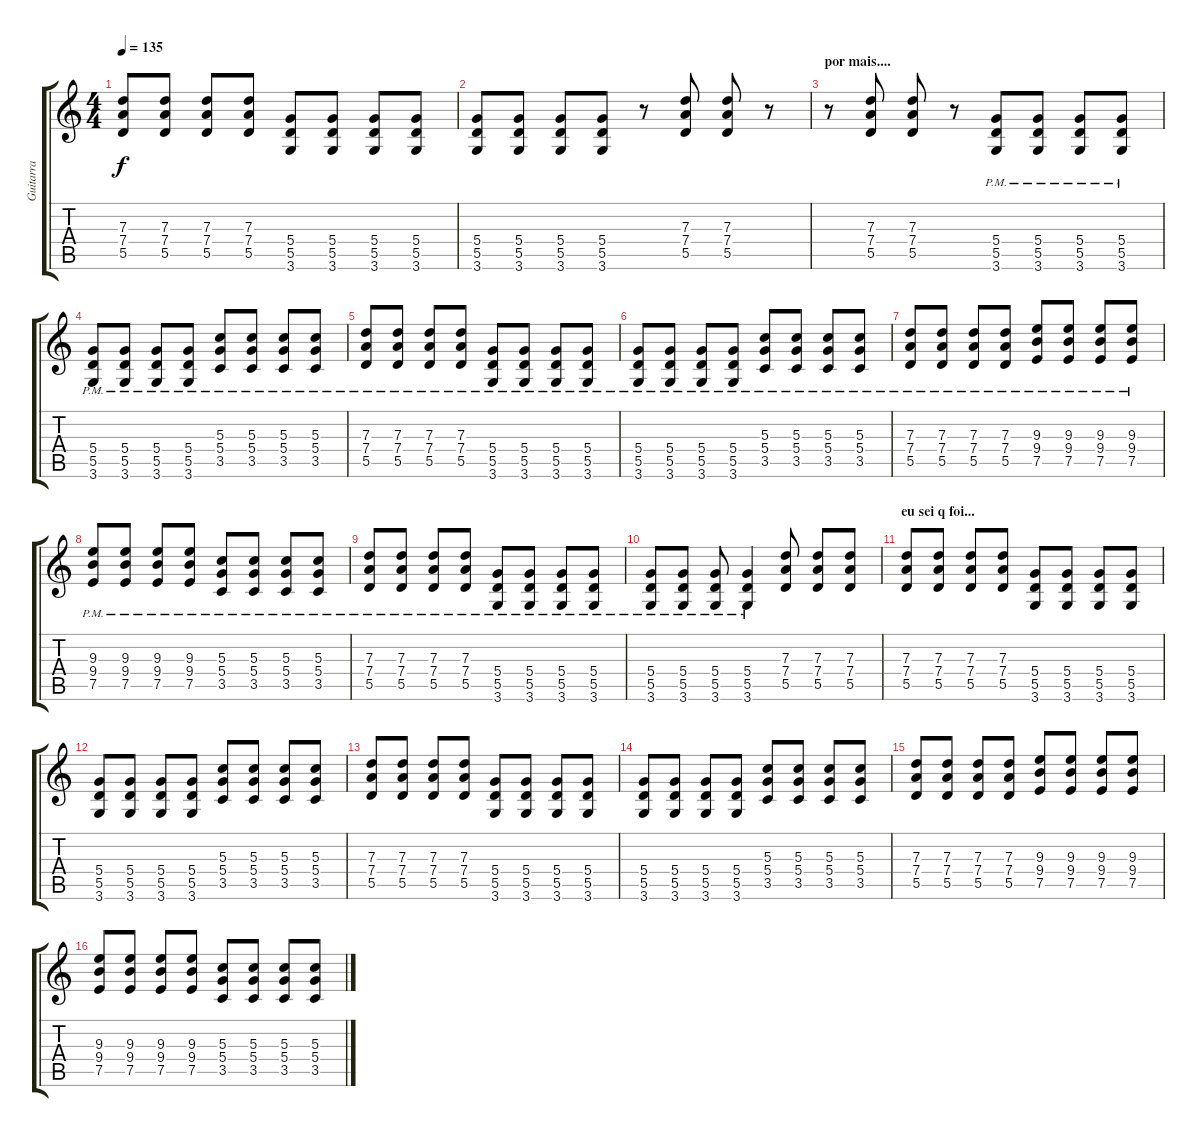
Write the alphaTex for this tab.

\track ("Guitarra" "Guitarra") {instrument distortionguitar}
\staff {score tabs}
\tuning (E4 B3 G3 D3 A2 E2) {hide}
\ts (4 4)
\tempo 135
\clef g2
\ks c
(7.3 7.4 5.5).8{dy f} (7.3 7.4 5.5).8 (7.3 7.4 5.5).8 (7.3 7.4 5.5).8 (5.4 5.5 3.6).8 (5.4 5.5 3.6).8 (5.4 5.5 3.6).8 (5.4 5.5 3.6).8 |
(5.4 5.5 3.6).8 (5.4 5.5 3.6).8 (5.4 5.5 3.6).8 (5.4 5.5 3.6).8 r.8 (7.3 7.4 5.5).8 (7.3 7.4 5.5).8 r.8 |
\section ("" "por mais....")
r.8 (7.3 7.4 5.5).8 (7.3 7.4 5.5).8 r.8 (5.4{pm} 5.5{pm} 3.6{pm}).8 (5.4{pm} 5.5{pm} 3.6{pm}).8 (5.4{pm} 5.5{pm} 3.6{pm}).8 (5.4{pm} 5.5{pm} 3.6{pm}).8 |
(5.4{pm} 5.5{pm} 3.6{pm}).8 (5.4{pm} 5.5{pm} 3.6{pm}).8 (5.4{pm} 5.5{pm} 3.6{pm}).8 (5.4{pm} 5.5{pm} 3.6{pm}).8 (5.3{pm} 5.4{pm} 3.5{pm}).8 (5.3{pm} 5.4{pm} 3.5{pm}).8 (5.3{pm} 5.4{pm} 3.5{pm}).8 (5.3{pm} 5.4{pm} 3.5{pm}).8 |
(7.3{pm} 7.4{pm} 5.5{pm}).8 (7.3{pm} 7.4{pm} 5.5{pm}).8 (7.3{pm} 7.4{pm} 5.5{pm}).8 (7.3{pm} 7.4{pm} 5.5{pm}).8 (5.4{pm} 5.5{pm} 3.6{pm}).8 (5.4{pm} 5.5{pm} 3.6{pm}).8 (5.4{pm} 5.5{pm} 3.6{pm}).8 (5.4{pm} 5.5{pm} 3.6{pm}).8 |
(5.4{pm} 5.5{pm} 3.6{pm}).8 (5.4{pm} 5.5{pm} 3.6{pm}).8 (5.4{pm} 5.5{pm} 3.6{pm}).8 (5.4{pm} 5.5{pm} 3.6{pm}).8 (5.3{pm} 5.4{pm} 3.5{pm}).8 (5.3{pm} 5.4{pm} 3.5{pm}).8 (5.3{pm} 5.4{pm} 3.5{pm}).8 (5.3{pm} 5.4{pm} 3.5{pm}).8 |
(7.3{pm} 7.4{pm} 5.5{pm}).8 (7.3{pm} 7.4{pm} 5.5{pm}).8 (7.3{pm} 7.4{pm} 5.5{pm}).8 (7.3{pm} 7.4{pm} 5.5{pm}).8 (9.3{pm} 9.4{pm} 7.5{pm}).8 (9.3{pm} 9.4{pm} 7.5{pm}).8 (9.3{pm} 9.4{pm} 7.5{pm}).8 (9.3{pm} 9.4{pm} 7.5{pm}).8 |
(9.3{pm} 9.4{pm} 7.5{pm}).8 (9.3{pm} 9.4{pm} 7.5{pm}).8 (9.3{pm} 9.4{pm} 7.5{pm}).8 (9.3{pm} 9.4{pm} 7.5{pm}).8 (5.3{pm} 5.4{pm} 3.5{pm}).8 (5.3{pm} 5.4{pm} 3.5{pm}).8 (5.3{pm} 5.4{pm} 3.5{pm}).8 (5.3{pm} 5.4{pm} 3.5{pm}).8 |
(7.3{pm} 7.4{pm} 5.5{pm}).8 (7.3{pm} 7.4{pm} 5.5{pm}).8 (7.3{pm} 7.4{pm} 5.5{pm}).8 (7.3{pm} 7.4{pm} 5.5{pm}).8 (5.4{pm} 5.5{pm} 3.6{pm}).8 (5.4{pm} 5.5{pm} 3.6{pm}).8 (5.4{pm} 5.5{pm} 3.6{pm}).8 (5.4{pm} 5.5{pm} 3.6{pm}).8 |
(5.4{pm} 5.5{pm} 3.6{pm}).8 (5.4{pm} 5.5{pm} 3.6{pm}).8 (5.4{pm} 5.5{pm} 3.6{pm}).8 (5.4{pm} 5.5{pm} 3.6{pm}).4 (7.3 7.4 5.5).8 (7.3 7.4 5.5).8 (7.3 7.4 5.5).8 |
\section ("" "eu sei q foi...")
(7.3 7.4 5.5).8 (7.3 7.4 5.5).8 (7.3 7.4 5.5).8 (7.3 7.4 5.5).8 (5.4 5.5 3.6).8 (5.4 5.5 3.6).8 (5.4 5.5 3.6).8 (5.4 5.5 3.6).8 |
(5.4 5.5 3.6).8 (5.4 5.5 3.6).8 (5.4 5.5 3.6).8 (5.4 5.5 3.6).8 (5.3 5.4 3.5).8 (5.3 5.4 3.5).8 (5.3 5.4 3.5).8 (5.3 5.4 3.5).8 |
(7.3 7.4 5.5).8 (7.3 7.4 5.5).8 (7.3 7.4 5.5).8 (7.3 7.4 5.5).8 (5.4 5.5 3.6).8 (5.4 5.5 3.6).8 (5.4 5.5 3.6).8 (5.4 5.5 3.6).8 |
(5.4 5.5 3.6).8 (5.4 5.5 3.6).8 (5.4 5.5 3.6).8 (5.4 5.5 3.6).8 (5.3 5.4 3.5).8 (5.3 5.4 3.5).8 (5.3 5.4 3.5).8 (5.3 5.4 3.5).8 |
(7.3 7.4 5.5).8 (7.3 7.4 5.5).8 (7.3 7.4 5.5).8 (7.3 7.4 5.5).8 (9.3 9.4 7.5).8 (9.3 9.4 7.5).8 (9.3 9.4 7.5).8 (9.3 9.4 7.5).8 |
(9.3 9.4 7.5).8 (9.3 9.4 7.5).8 (9.3 9.4 7.5).8 (9.3 9.4 7.5).8 (5.3 5.4 3.5).8 (5.3 5.4 3.5).8 (5.3 5.4 3.5).8 (5.3 5.4 3.5).8
